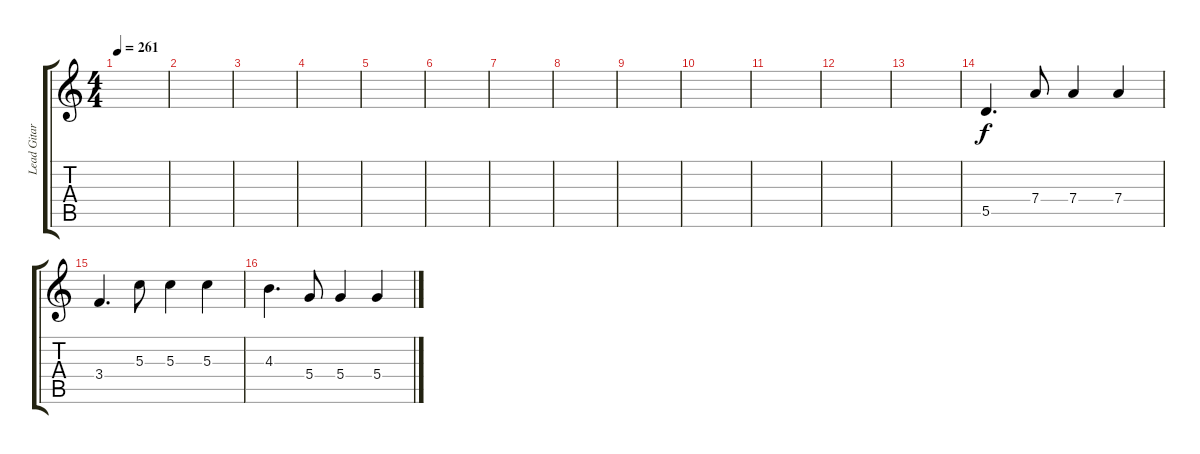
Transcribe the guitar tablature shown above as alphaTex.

\track ("Lead Gitarre" "Lead Gitar") {instrument distortionguitar}
\staff {score tabs}
\tuning (E4 B3 G3 D3 A2 E2) {hide}
\ts (4 4)
\tempo 261
\clef g2
\ks c
|
|
|
|
|
|
|
|
|
|
|
|
|
5.5.4{d volume 5} 7.4.8 7.4.4 7.4.4 |
3.4.4{d} 5.3.8 5.3.4 5.3.4 |
4.3.4{d} 5.4.8 5.4.4 5.4.4
